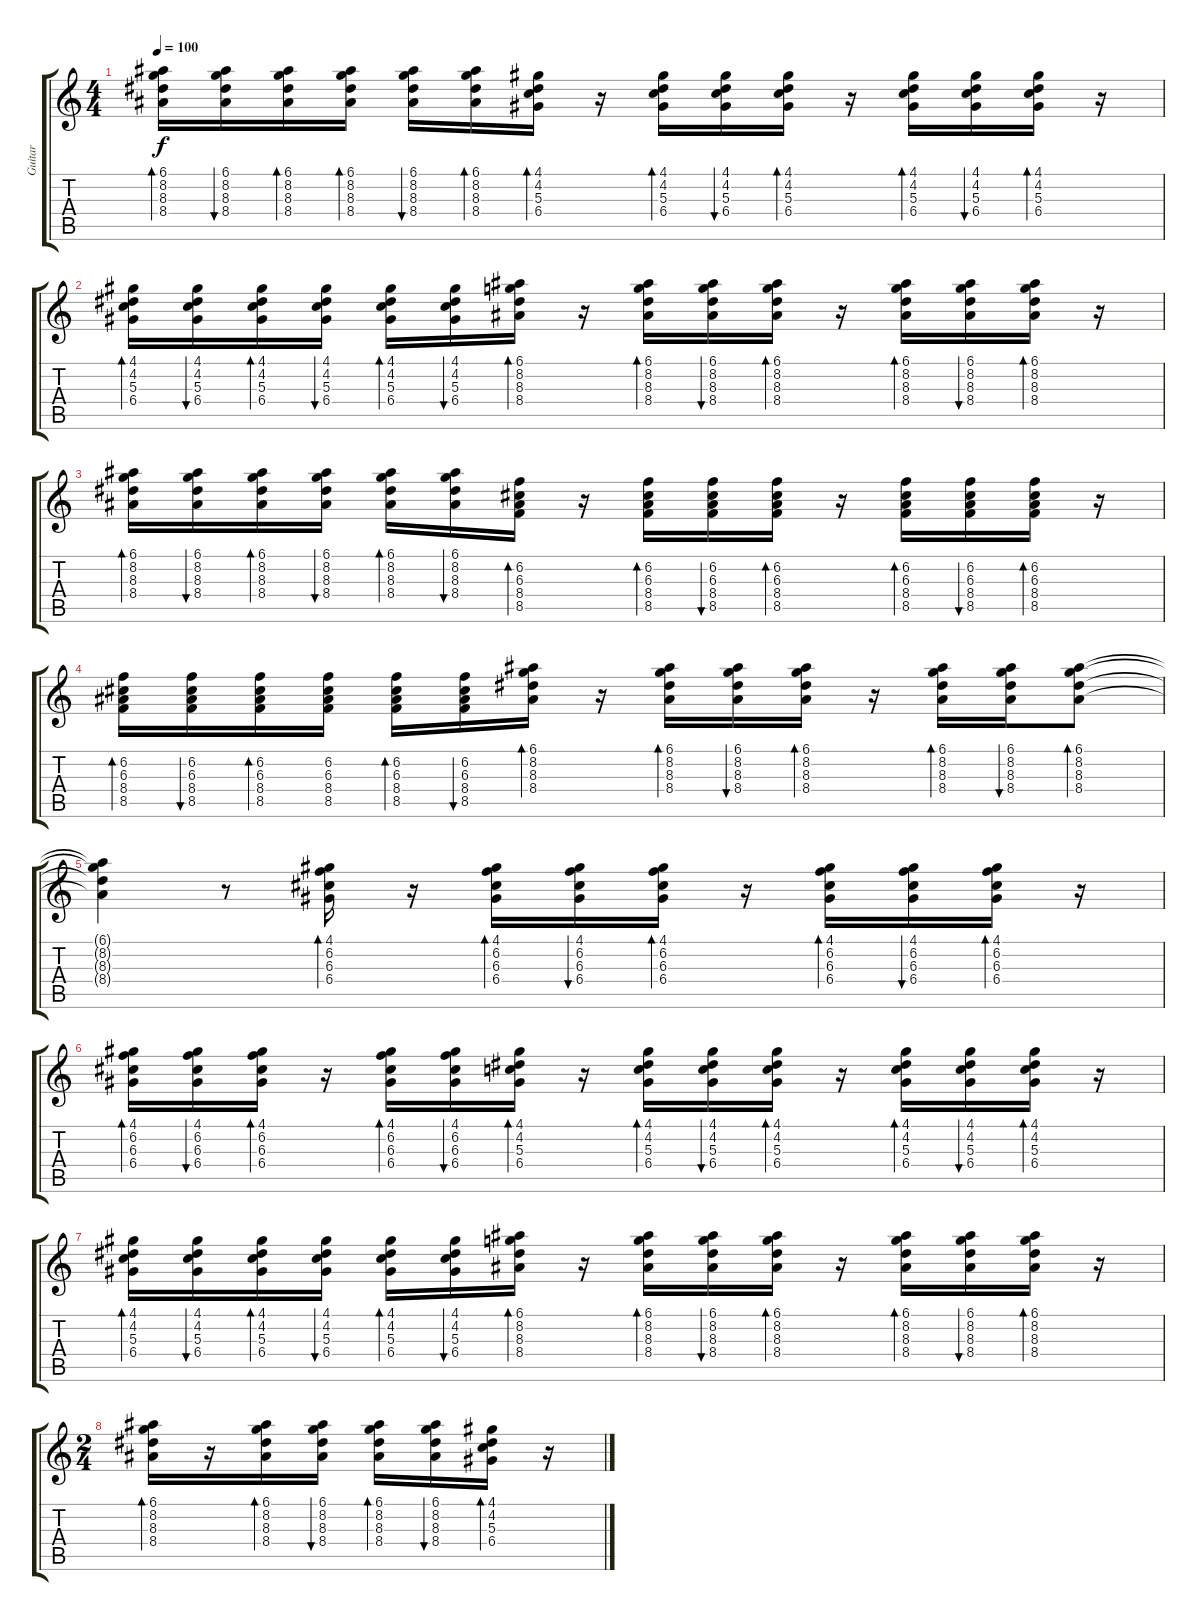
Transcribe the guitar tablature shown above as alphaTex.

\track ("Guitar" "Guitar") {instrument acousticguitarsteel}
\staff {score tabs}
\tuning (E4 B3 G3 D3 A2 E2) {hide}
\ts (4 4)
\tempo 100
\clef g2
\ks c
(6.1 8.2 8.3 8.4).16{bd 30 dy f} (6.1 8.2 8.3 8.4).16{bu 30} (6.1 8.2 8.3 8.4).16{bd 30} (6.1 8.2 8.3 8.4).16{bd 30} (6.1 8.2 8.3 8.4).16{bu 30} (6.1 8.2 8.3 8.4).16{bd 30} (4.1 4.2 5.3 6.4).16{bd 30} r.16 (4.1 4.2 5.3 6.4).16{bd 30} (4.1 4.2 5.3 6.4).16{bu 30} (4.1 4.2 5.3 6.4).16{bd 30} r.16 (4.1 4.2 5.3 6.4).16{bd 30} (4.1 4.2 5.3 6.4).16{bu 30} (4.1 4.2 5.3 6.4).16{bd 30} r.16 |
(4.1 4.2 5.3 6.4).16{bd 30} (4.1 4.2 5.3 6.4).16{bu 30} (4.1 4.2 5.3 6.4).16{bd 30} (4.1 4.2 5.3 6.4).16{bu 30} (4.1 4.2 5.3 6.4).16{bd 30} (4.1 4.2 5.3 6.4).16{bu 30} (6.1 8.2 8.3 8.4).16{bd 30} r.16 (6.1 8.2 8.3 8.4).16{bd 30} (6.1 8.2 8.3 8.4).16{bu 30} (6.1 8.2 8.3 8.4).16{bd 30} r.16 (6.1 8.2 8.3 8.4).16{bd 30} (6.1 8.2 8.3 8.4).16{bu 30} (6.1 8.2 8.3 8.4).16{bd 30} r.16 |
(6.1 8.2 8.3 8.4).16{bd 30} (6.1 8.2 8.3 8.4).16{bu 30} (6.1 8.2 8.3 8.4).16{bd 30} (6.1 8.2 8.3 8.4).16{bu 30} (6.1 8.2 8.3 8.4).16{bd 30} (6.1 8.2 8.3 8.4).16{bu 30} (6.2 6.3 8.4 8.5).16{bd 30} r.16 (6.2 6.3 8.4 8.5).16{bd 30} (6.2 6.3 8.4 8.5).16{bu 30} (6.2 6.3 8.4 8.5).16{bd 30} r.16 (6.2 6.3 8.4 8.5).16{bd 30} (6.2 6.3 8.4 8.5).16{bu 30} (6.2 6.3 8.4 8.5).16{bd 30} r.16 |
(6.2 6.3 8.4 8.5).16{bd 30} (6.2 6.3 8.4 8.5).16{bu 30} (6.2 6.3 8.4 8.5).16{bd 30} (6.2 6.3 8.4 8.5).16 (6.2 6.3 8.4 8.5).16{bd 30} (6.2 6.3 8.4 8.5).16{bu 30} (6.1 8.2 8.3 8.4).16{bd 30} r.16 (6.1 8.2 8.3 8.4).16{bd 30} (6.1 8.2 8.3 8.4).16{bu 30} (6.1 8.2 8.3 8.4).16{bd 30} r.16 (6.1 8.2 8.3 8.4).16{bd 30} (6.1 8.2 8.3 8.4).16{bu 30} (6.1 8.2 8.3 8.4).8{bd 30} |
(6.1{t} 8.2{t} 8.3{t} 8.4{t}).4 r.8 (4.1 6.2 6.3 6.4).16{bd 30} r.16 (4.1 6.2 6.3 6.4).16{bd 30} (4.1 6.2 6.3 6.4).16{bu 30} (4.1 6.2 6.3 6.4).16{bd 30} r.16 (4.1 6.2 6.3 6.4).16{bd 30} (4.1 6.2 6.3 6.4).16{bu 30} (4.1 6.2 6.3 6.4).16{bd 30} r.16 |
(4.1 6.2 6.3 6.4).16{bd 30} (4.1 6.2 6.3 6.4).16{bu 30} (4.1 6.2 6.3 6.4).16{bd 30} r.16 (4.1 6.2 6.3 6.4).16{bd 30} (4.1 6.2 6.3 6.4).16{bu 30} (4.1 4.2 5.3 6.4).16{bd 30} r.16 (4.1 4.2 5.3 6.4).16{bd 30} (4.1 4.2 5.3 6.4).16{bu 30} (4.1 4.2 5.3 6.4).16{bd 30} r.16 (4.1 4.2 5.3 6.4).16{bd 30} (4.1 4.2 5.3 6.4).16{bu 30} (4.1 4.2 5.3 6.4).16{bd 30} r.16 |
(4.1 4.2 5.3 6.4).16{bd 30} (4.1 4.2 5.3 6.4).16{bu 30} (4.1 4.2 5.3 6.4).16{bd 30} (4.1 4.2 5.3 6.4).16{bu 30} (4.1 4.2 5.3 6.4).16{bd 30} (4.1 4.2 5.3 6.4).16{bu 30} (6.1 8.2 8.3 8.4).16{bd 30} r.16 (6.1 8.2 8.3 8.4).16{bd 30} (6.1 8.2 8.3 8.4).16{bu 30} (6.1 8.2 8.3 8.4).16{bd 30} r.16 (6.1 8.2 8.3 8.4).16{bd 30} (6.1 8.2 8.3 8.4).16{bu 30} (6.1 8.2 8.3 8.4).16{bd 30} r.16 |
\ts (2 4)
(6.1 8.2 8.3 8.4).16{bd 30} r.16 (6.1 8.2 8.3 8.4).16{bd 30} (6.1 8.2 8.3 8.4).16{bu 30} (6.1 8.2 8.3 8.4).16{bd 30} (6.1 8.2 8.3 8.4).16{bu 30} (4.1 4.2 5.3 6.4).16{bd 30} r.16
